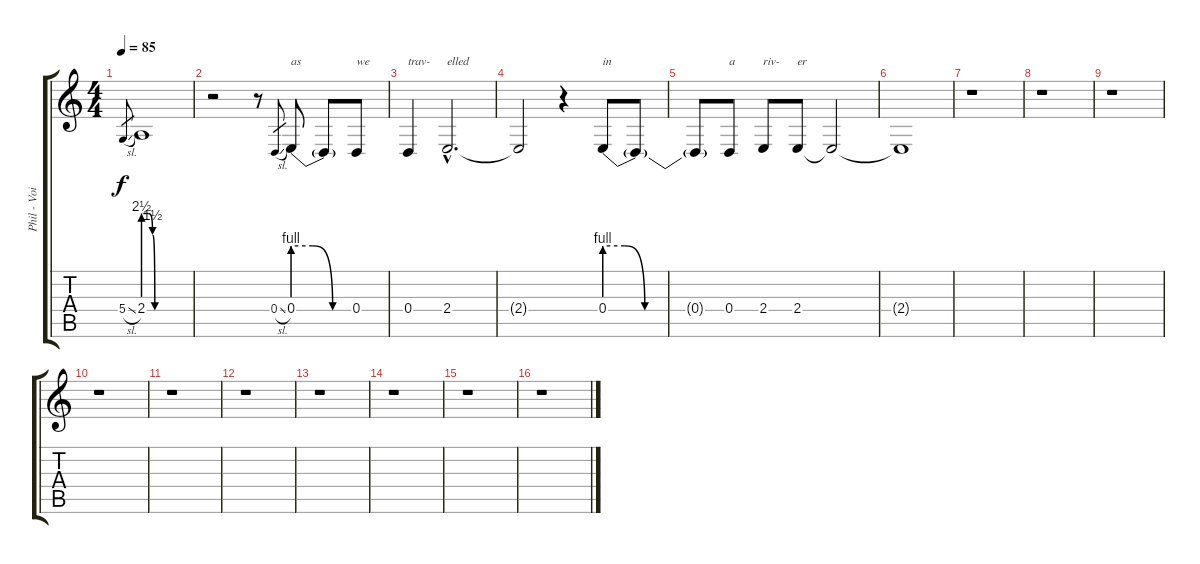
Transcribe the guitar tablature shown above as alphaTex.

\track ("Phil - Voice" "Phil - Voi") {instrument lead2sawtooth}
\staff {score tabs}
\tuning (E4 B3 G3 D3 A2 E2) {hide}
\ts (4 4)
\tempo 85
\clef g2
\ks c
5.4{sl}.8{gr dy f} 2.4{be (custom 0 10 7 10 12 6 15 0 40 0 60 0)}.1 |
r.2 r.8 0.4{sl}.8{gr} 0.4{be (custom 0 4 20 4 40 0 60 0)}.8{txt "as"} 0.4{t}.8 0.4.8{txt "we"} |
0.4.4{txt "trav-"} 2.4{hac}.2{d txt "elled"} |
2.4{t}.2 r.4 0.4{be (custom 0 4 10 4 20 0 24 0 40 0 60 0)}.8{txt "in"} 0.4{t}.8 |
0.4{t}.8 0.4.8{txt "a"} 2.4.8{txt "riv-"} 2.4.8{txt "er"} 2.4{t}.2 |
2.4{t}.1 |
r.1 |
r.1 |
r.1 |
r.1 |
r.1 |
r.1 |
r.1 |
r.1 |
r.1 |
r.1
